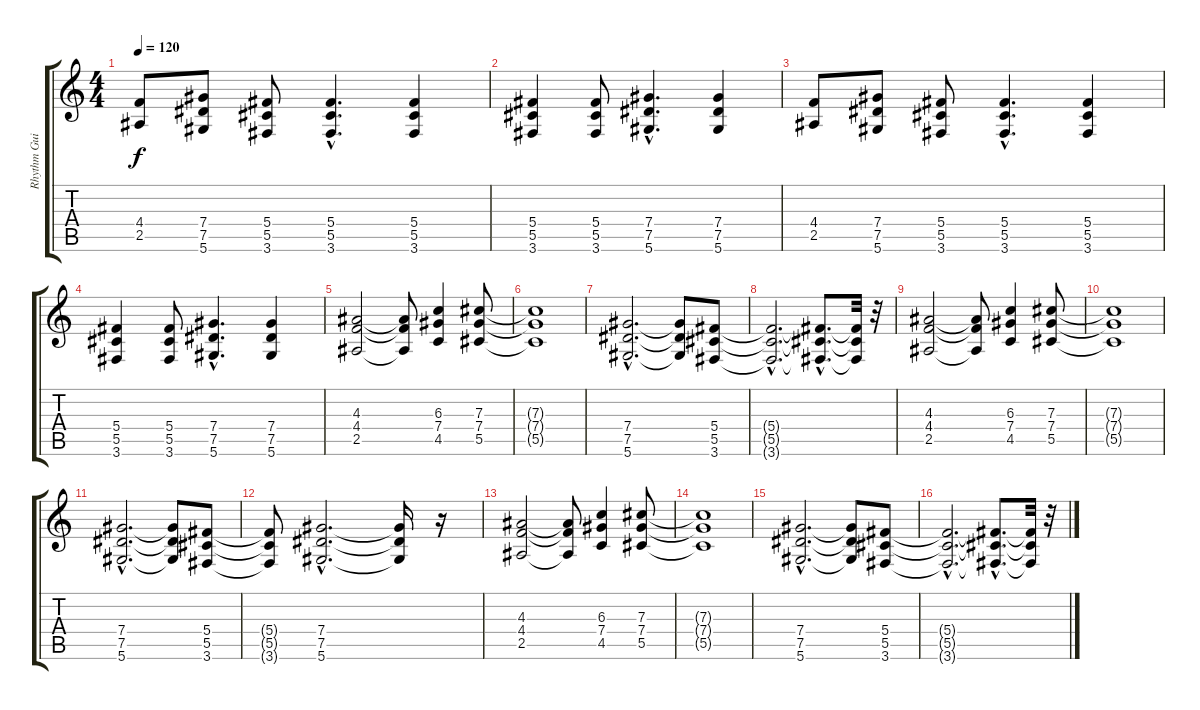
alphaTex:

\track ("Rhythm Guitar" "Rhythm Gui") {instrument distortionguitar}
\staff {score tabs}
\tuning (Eb4 Bb3 Gb3 Db3 Ab2 Eb2) {hide}
\ts (4 4)
\tempo 120
\clef g2
\ks c
(4.4 2.5).8{dy f} (7.4 7.5 5.6).8 (5.4 5.5 3.6).8 (5.4{hac} 5.5{hac} 3.6{hac}).4{d} (5.4 5.5 3.6).4 |
(5.4 5.5 3.6).4 (5.4 5.5 3.6).8 (7.4{hac} 7.5{hac} 5.6{hac}).4{d} (7.4 7.5 5.6).4 |
(4.4 2.5).8 (7.4 7.5 5.6).8 (5.4 5.5 3.6).8 (5.4{hac} 5.5{hac} 3.6{hac}).4{d} (5.4 5.5 3.6).4 |
(5.4 5.5 3.6).4 (5.4 5.5 3.6).8 (7.4{hac} 7.5{hac} 5.6{hac}).4{d} (7.4 7.5 5.6).4 |
(4.3 4.4 2.5).2 (4.3{t} 4.4{t} 2.5{t}).8 (6.3 7.4 4.5).4 (7.3 7.4 5.5).8 |
(7.3{t} 7.4{t} 5.5{t}).1 |
(7.4{hac} 7.5{hac} 5.6{hac}).2{d} (7.4{t} 7.5{t} 5.6{t}).8 (5.4 5.5 3.6).8 |
(5.4{hac t} 5.5{hac t} 3.6{hac t}).2{d} (5.4{hac t} 5.5{hac t} 3.6{hac t}).8{d} (5.4{t} 5.5{t} 3.6{t}).32 r.32 |
(4.3 4.4 2.5).2 (4.3{t} 4.4{t} 2.5{t}).8 (6.3 7.4 4.5).4 (7.3 7.4 5.5).8 |
(7.3{t} 7.4{t} 5.5{t}).1 |
(7.4{hac} 7.5{hac} 5.6{hac}).2{d} (7.4{t} 7.5{t} 5.6{t}).8 (5.4 5.5 3.6).8 |
(5.4{t} 5.5{t} 3.6{t}).8 (7.4{hac} 7.5{hac} 5.6{hac}).2{d} (7.4{t} 7.5{t} 5.6{t}).16 r.16 |
(4.3 4.4 2.5).2 (4.3{t} 4.4{t} 2.5{t}).8 (6.3 7.4 4.5).4 (7.3 7.4 5.5).8 |
(7.3{t} 7.4{t} 5.5{t}).1 |
(7.4{hac} 7.5{hac} 5.6{hac}).2{d} (7.4{t} 7.5{t} 5.6{t}).8 (5.4 5.5 3.6).8 |
(5.4{hac t} 5.5{hac t} 3.6{hac t}).2{d} (5.4{hac t} 5.5{hac t} 3.6{hac t}).8{d} (5.4{t} 5.5{t} 3.6{t}).32 r.32
